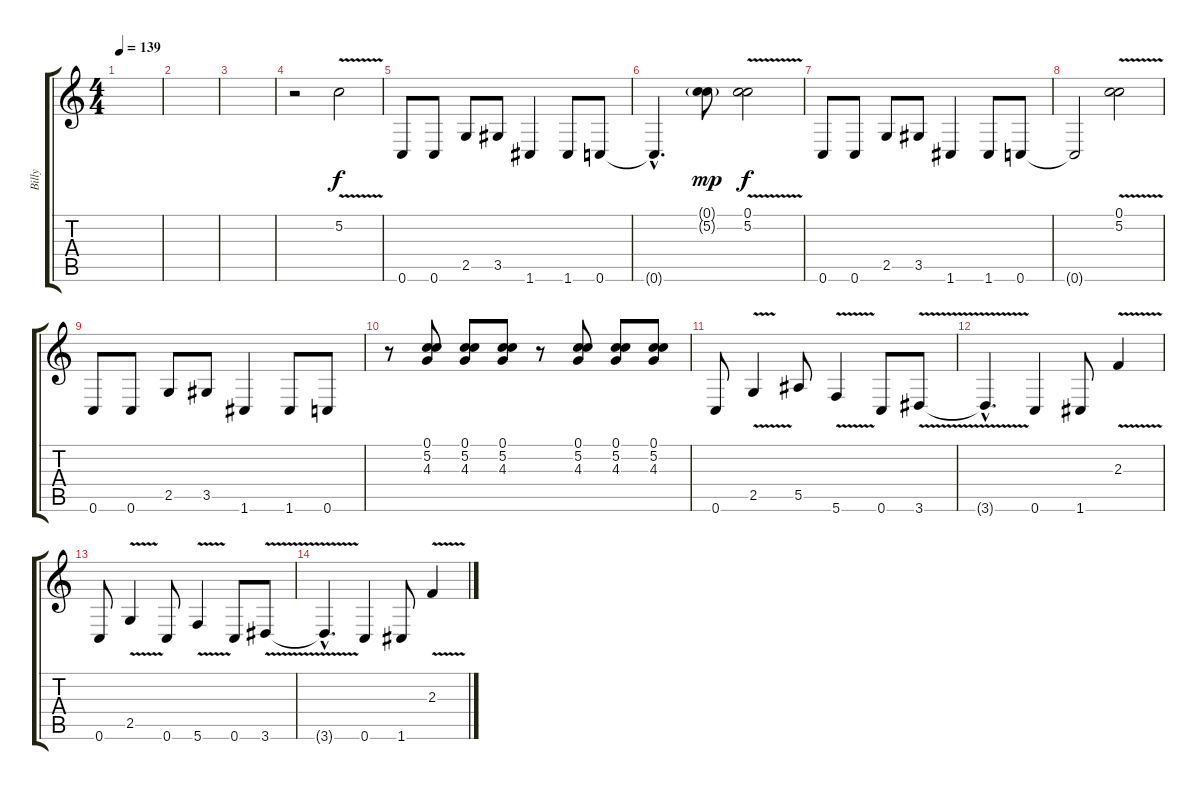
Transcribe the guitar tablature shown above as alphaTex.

\track ("Billy" "Billy") {instrument distortionguitar}
\staff {score tabs}
\tuning (C4 G3 Eb3 Bb2 F2 C2) {hide}
\ts (4 4)
\tempo 139
\clef g2
\ks c
|
|
|
r.2 5.2{v}.2 |
0.6.8 0.6.8 2.5.8 3.5.8 1.6.4 1.6.8 0.6.8 |
0.6{hac t}.4{d} (0.1{g} 5.2{g}).8{dy mp} (0.1 5.2{v}).2{dy f} |
0.6.8 0.6.8 2.5.8 3.5.8 1.6.4 1.6.8 0.6.8 |
0.6{t}.2 (0.1{v} 5.2).2 |
0.6.8 0.6.8 2.5.8 3.5.8 1.6.4 1.6.8 0.6.8 |
r.8 (0.1 5.2 4.3).8 (0.1 5.2 4.3).8 (0.1 5.2 4.3).8 r.8 (0.1 5.2 4.3).8 (0.1 5.2 4.3).8 (0.1 5.2 4.3).8 |
0.6.8 2.5{v}.4 5.5.8 5.6{v}.4 0.6.8 3.6{v}.8 |
3.6{hac t}.4{d} 0.6.4 1.6.8 2.3{v}.4 |
0.6.8 2.5{v}.4 0.6.8 5.6{v}.4 0.6.8 3.6{v}.8 |
3.6{hac t}.4{d} 0.6.4 1.6.8 2.3{v}.4
